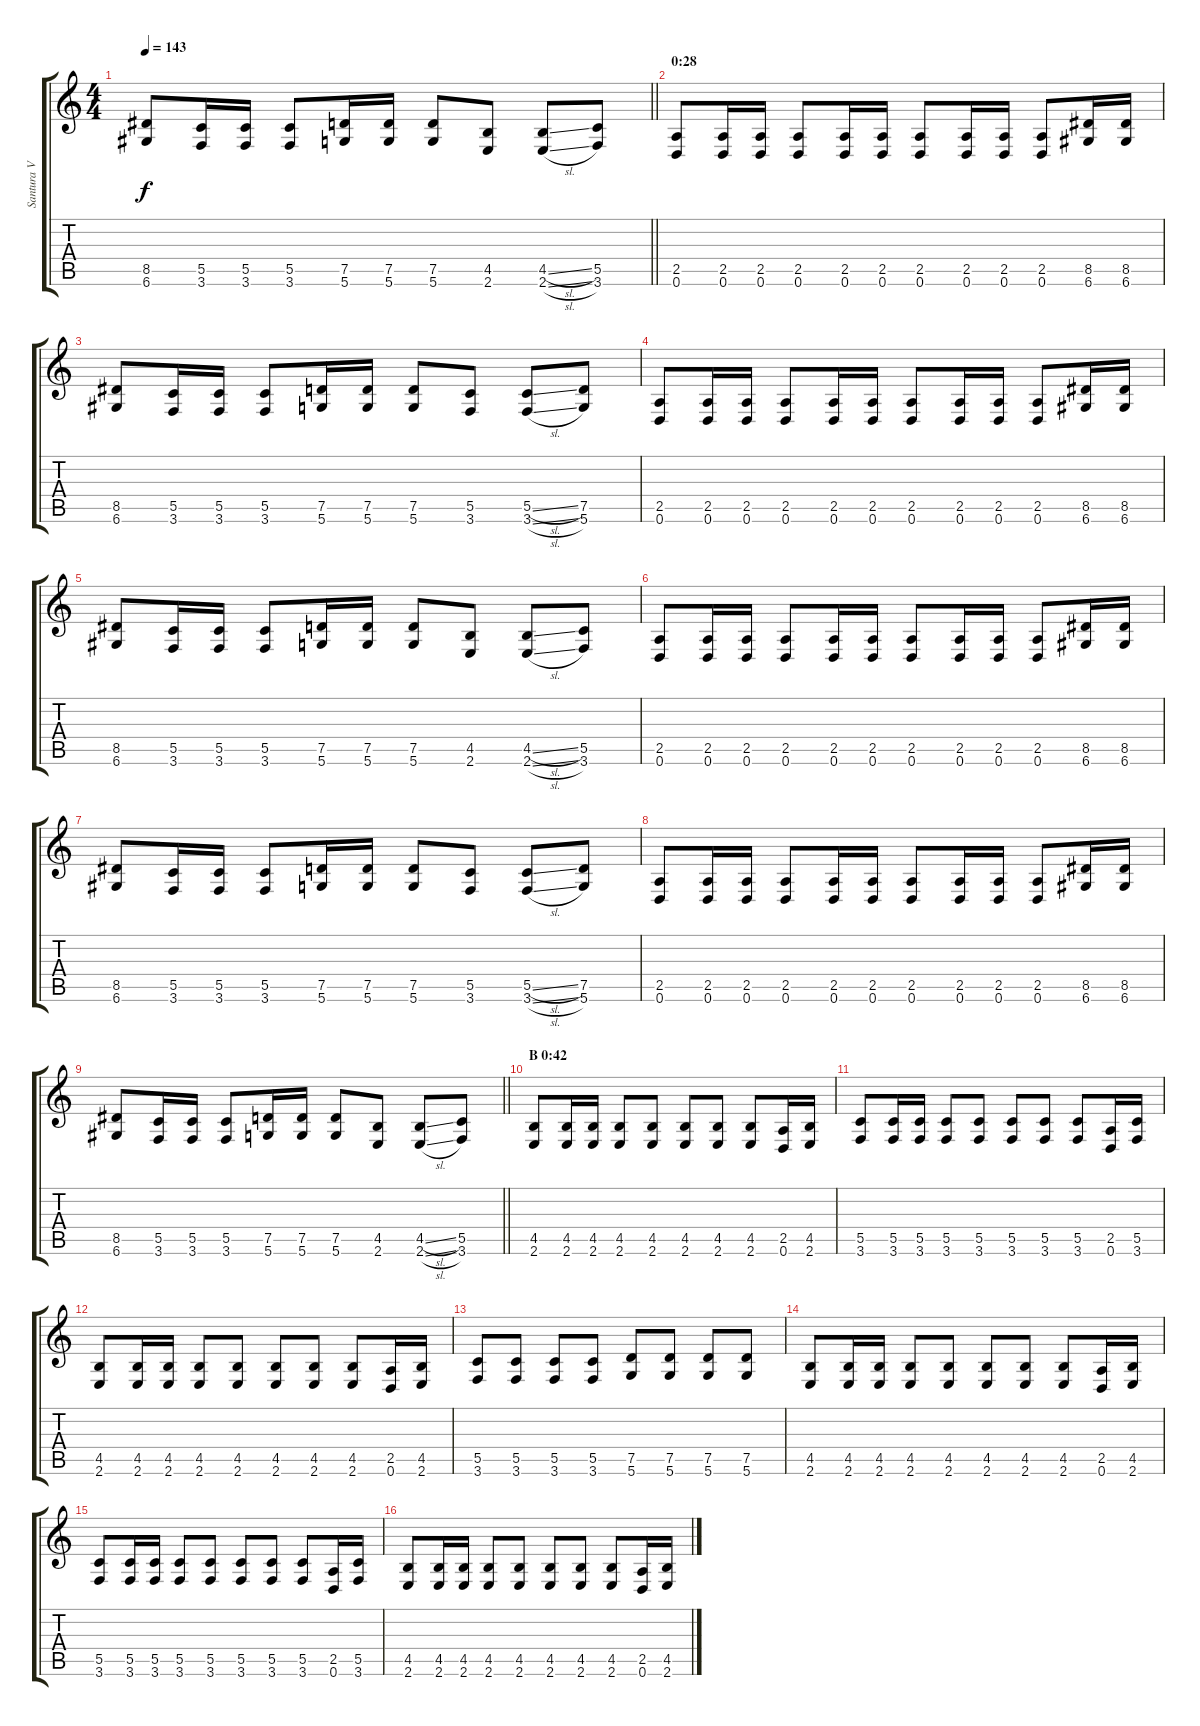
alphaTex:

\track ("Santura V" "Santura V") {instrument distortionguitar}
\staff {score tabs}
\tuning (D4 A3 F3 C3 G2 D2) {hide}
\ts (4 4)
\tempo 143
\clef g2
\barLineRight lightlight
\ks c
(8.5 6.6).8{dy f} (5.5 3.6).16 (5.5 3.6).16 (5.5 3.6).8 (7.5 5.6).16 (7.5 5.6).16 (7.5 5.6).8 (4.5 2.6).8 (4.5{sl} 2.6{sl}).8 (5.5 3.6).8 |
\section ("" "0:28")
(2.5 0.6).8 (2.5 0.6).16 (2.5 0.6).16 (2.5 0.6).8 (2.5 0.6).16 (2.5 0.6).16 (2.5 0.6).8 (2.5 0.6).16 (2.5 0.6).16 (2.5 0.6).8 (8.5 6.6).16 (8.5 6.6).16 |
(8.5 6.6).8 (5.5 3.6).16 (5.5 3.6).16 (5.5 3.6).8 (7.5 5.6).16 (7.5 5.6).16 (7.5 5.6).8 (5.5 3.6).8 (5.5{sl} 3.6{sl}).8 (7.5 5.6).8 |
(2.5 0.6).8 (2.5 0.6).16 (2.5 0.6).16 (2.5 0.6).8 (2.5 0.6).16 (2.5 0.6).16 (2.5 0.6).8 (2.5 0.6).16 (2.5 0.6).16 (2.5 0.6).8 (8.5 6.6).16 (8.5 6.6).16 |
(8.5 6.6).8 (5.5 3.6).16 (5.5 3.6).16 (5.5 3.6).8 (7.5 5.6).16 (7.5 5.6).16 (7.5 5.6).8 (4.5 2.6).8 (4.5{sl} 2.6{sl}).8 (5.5 3.6).8 |
(2.5 0.6).8 (2.5 0.6).16 (2.5 0.6).16 (2.5 0.6).8 (2.5 0.6).16 (2.5 0.6).16 (2.5 0.6).8 (2.5 0.6).16 (2.5 0.6).16 (2.5 0.6).8 (8.5 6.6).16 (8.5 6.6).16 |
(8.5 6.6).8 (5.5 3.6).16 (5.5 3.6).16 (5.5 3.6).8 (7.5 5.6).16 (7.5 5.6).16 (7.5 5.6).8 (5.5 3.6).8 (5.5{sl} 3.6{sl}).8 (7.5 5.6).8 |
(2.5 0.6).8 (2.5 0.6).16 (2.5 0.6).16 (2.5 0.6).8 (2.5 0.6).16 (2.5 0.6).16 (2.5 0.6).8 (2.5 0.6).16 (2.5 0.6).16 (2.5 0.6).8 (8.5 6.6).16 (8.5 6.6).16 |
\barLineRight lightlight
(8.5 6.6).8 (5.5 3.6).16 (5.5 3.6).16 (5.5 3.6).8 (7.5 5.6).16 (7.5 5.6).16 (7.5 5.6).8 (4.5 2.6).8 (4.5{sl} 2.6{sl}).8 (5.5 3.6).8 |
\section ("" "B 0:42")
(4.5 2.6).8 (4.5 2.6).16 (4.5 2.6).16 (4.5 2.6).8 (4.5 2.6).8 (4.5 2.6).8 (4.5 2.6).8 (4.5 2.6).8 (2.5 0.6).16 (4.5 2.6).16 |
(5.5 3.6).8 (5.5 3.6).16 (5.5 3.6).16 (5.5 3.6).8 (5.5 3.6).8 (5.5 3.6).8 (5.5 3.6).8 (5.5 3.6).8 (2.5 0.6).16 (5.5 3.6).16 |
(4.5 2.6).8 (4.5 2.6).16 (4.5 2.6).16 (4.5 2.6).8 (4.5 2.6).8 (4.5 2.6).8 (4.5 2.6).8 (4.5 2.6).8 (2.5 0.6).16 (4.5 2.6).16 |
(5.5 3.6).8 (5.5 3.6).8 (5.5 3.6).8 (5.5 3.6).8 (7.5 5.6).8 (7.5 5.6).8 (7.5 5.6).8 (7.5 5.6).8 |
(4.5 2.6).8 (4.5 2.6).16 (4.5 2.6).16 (4.5 2.6).8 (4.5 2.6).8 (4.5 2.6).8 (4.5 2.6).8 (4.5 2.6).8 (2.5 0.6).16 (4.5 2.6).16 |
(5.5 3.6).8 (5.5 3.6).16 (5.5 3.6).16 (5.5 3.6).8 (5.5 3.6).8 (5.5 3.6).8 (5.5 3.6).8 (5.5 3.6).8 (2.5 0.6).16 (5.5 3.6).16 |
(4.5 2.6).8 (4.5 2.6).16 (4.5 2.6).16 (4.5 2.6).8 (4.5 2.6).8 (4.5 2.6).8 (4.5 2.6).8 (4.5 2.6).8 (2.5 0.6).16 (4.5 2.6).16
